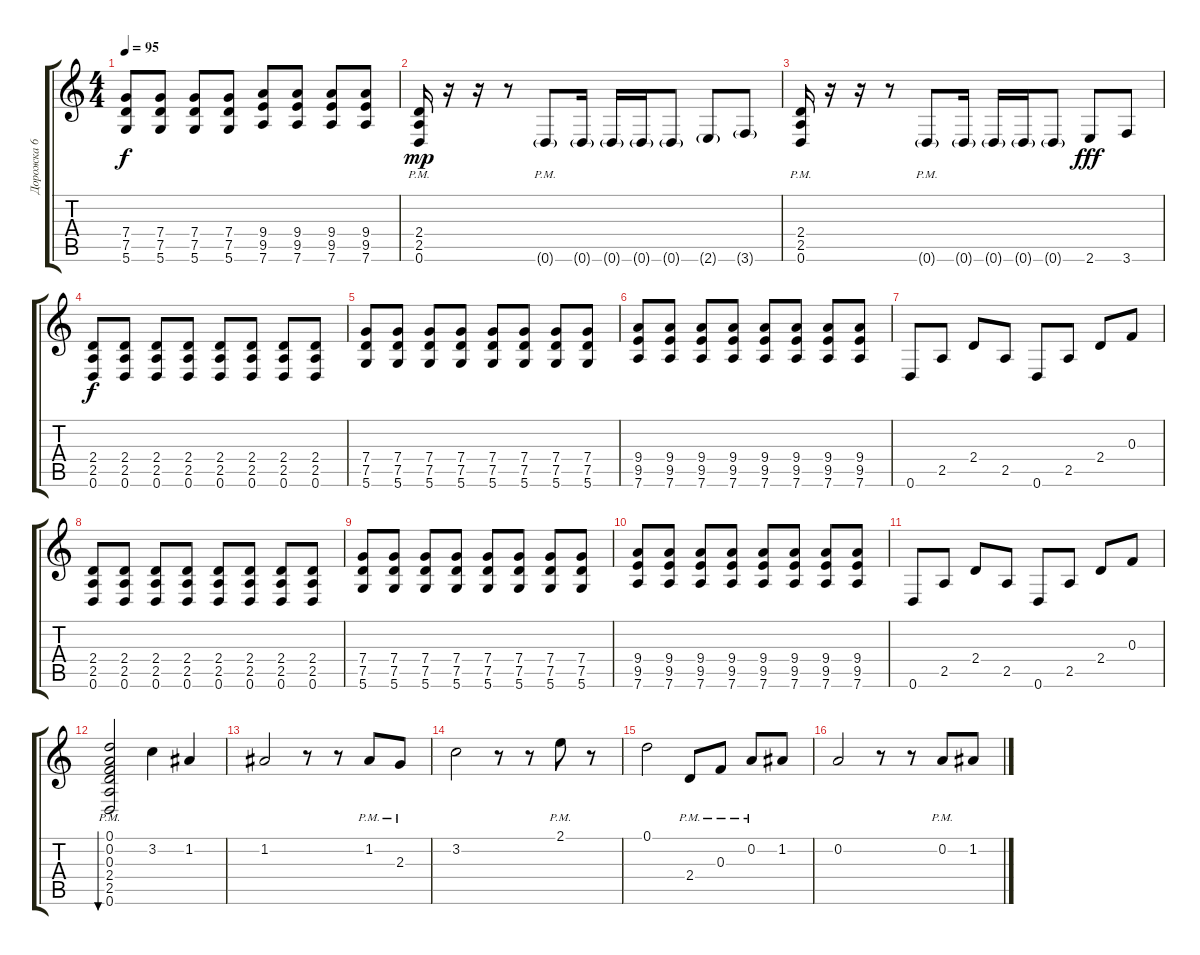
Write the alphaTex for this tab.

\track ("Дорожка 6" "Дорожка 6") {instrument overdrivenguitar}
\staff {score tabs}
\tuning (D4 A3 F3 C3 G2 D2) {hide}
\ts (4 4)
\tempo 95
\clef g2
\ks c
(7.4 7.5 5.6).8{dy f} (7.4 7.5 5.6).8 (7.4 7.5 5.6).8 (7.4 7.5 5.6).8 (9.4 9.5 7.6).8 (9.4 9.5 7.6).8 (9.4 9.5 7.6).8 (9.4 9.5 7.6).8 |
(2.4{pm} 2.5{pm} 0.6{pm}).16{dy mp} r.16 r.16 r.8 0.6{g pm}.8 0.6{g}.16 0.6{g}.16 0.6{g}.16 0.6{g}.8 2.6{g}.8 3.6{g}.8 |
(2.4{pm} 2.5{pm} 0.6{pm}).16 r.16 r.16 r.8 0.6{g pm}.8 0.6{g}.16 0.6{g}.16 0.6{g}.16 0.6{g}.8 2.6.8{dy fff} 3.6.8 |
(2.4 2.5 0.6).8{dy f} (2.4 2.5 0.6).8 (2.4 2.5 0.6).8 (2.4 2.5 0.6).8 (2.4 2.5 0.6).8 (2.4 2.5 0.6).8 (2.4 2.5 0.6).8 (2.4 2.5 0.6).8 |
(7.4 7.5 5.6).8 (7.4 7.5 5.6).8 (7.4 7.5 5.6).8 (7.4 7.5 5.6).8 (7.4 7.5 5.6).8 (7.4 7.5 5.6).8 (7.4 7.5 5.6).8 (7.4 7.5 5.6).8 |
(9.4 9.5 7.6).8 (9.4 9.5 7.6).8 (9.4 9.5 7.6).8 (9.4 9.5 7.6).8 (9.4 9.5 7.6).8 (9.4 9.5 7.6).8 (9.4 9.5 7.6).8 (9.4 9.5 7.6).8 |
0.6.8 2.5.8 2.4.8 2.5.8 0.6.8 2.5.8 2.4.8 0.3.8 |
(2.4 2.5 0.6).8 (2.4 2.5 0.6).8 (2.4 2.5 0.6).8 (2.4 2.5 0.6).8 (2.4 2.5 0.6).8 (2.4 2.5 0.6).8 (2.4 2.5 0.6).8 (2.4 2.5 0.6).8 |
(7.4 7.5 5.6).8 (7.4 7.5 5.6).8 (7.4 7.5 5.6).8 (7.4 7.5 5.6).8 (7.4 7.5 5.6).8 (7.4 7.5 5.6).8 (7.4 7.5 5.6).8 (7.4 7.5 5.6).8 |
(9.4 9.5 7.6).8 (9.4 9.5 7.6).8 (9.4 9.5 7.6).8 (9.4 9.5 7.6).8 (9.4 9.5 7.6).8 (9.4 9.5 7.6).8 (9.4 9.5 7.6).8 (9.4 9.5 7.6).8 |
0.6.8 2.5.8 2.4.8 2.5.8 0.6.8 2.5.8 2.4.8 0.3.8 |
(0.1{pm} 0.2{pm} 0.3{pm} 2.4{pm} 2.5{pm} 0.6{pm}).2{bu 240 volume 8 balance 5 instrument electricbasspick} 3.2.4 1.2.4 |
1.2.2 r.8 r.8 1.2{pm}.8 2.3{pm}.8 |
3.2.2 r.8 r.8 2.1{pm}.8 r.8 |
0.1.2 2.4{pm}.8 0.3{pm}.8 0.2{pm}.8 1.2.8 |
0.2.2 r.8 r.8 0.2{pm}.8 1.2.8
